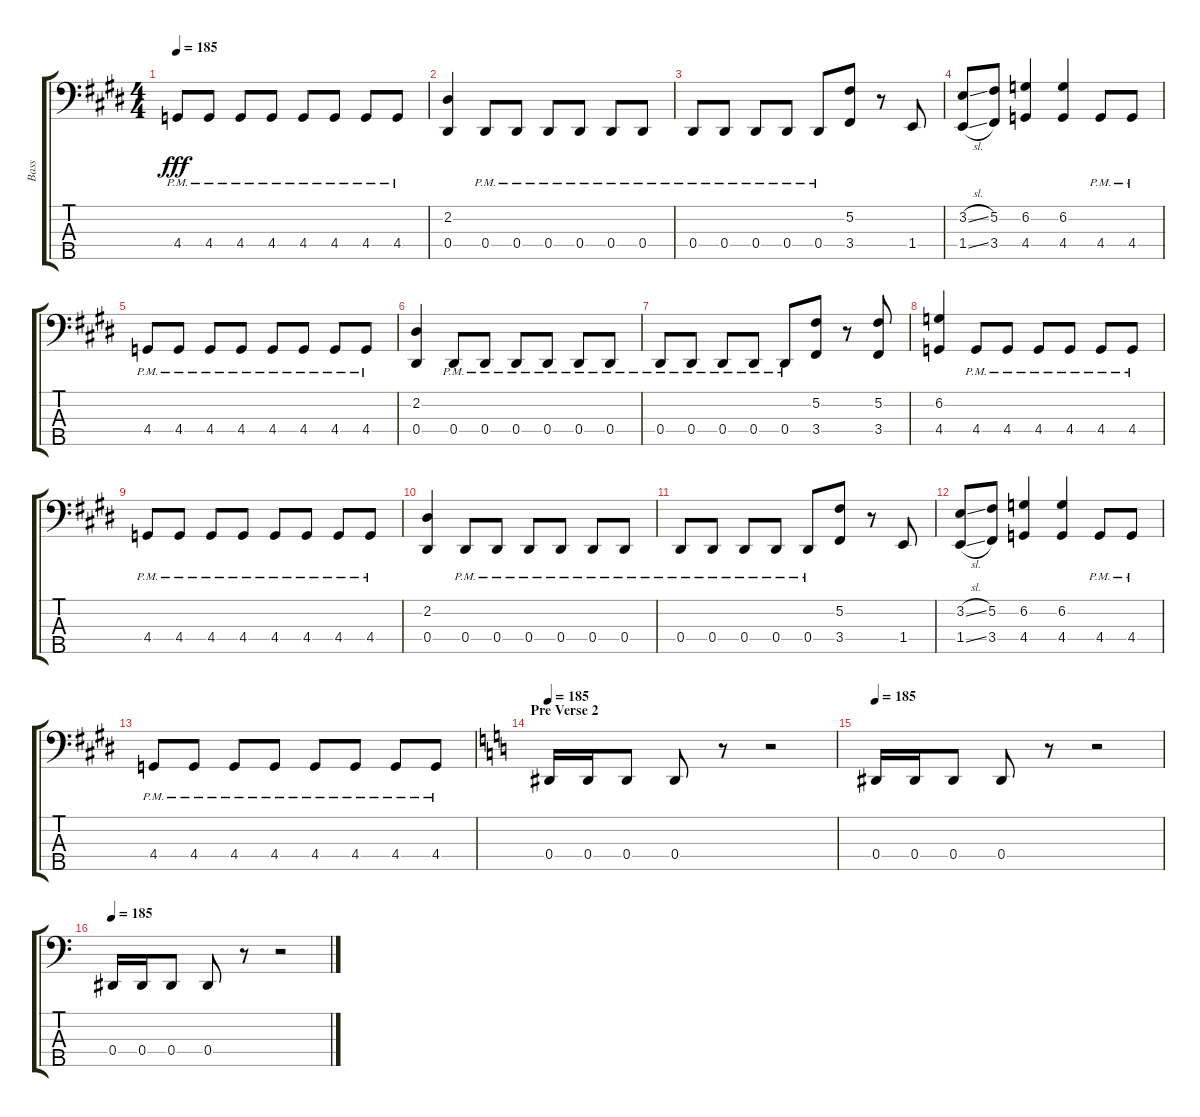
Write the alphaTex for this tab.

\track ("Bass" "Bass") {instrument electricbassfinger}
\staff {score tabs}
\tuning (Gb2 Db2 Ab1 Eb1 Bb0) {hide}
\ts (4 4)
\tempo 185
\clef f4
\ks e
4.4{pm}.8{dy fff} 4.4{pm}.8 4.4{pm}.8 4.4{pm}.8 4.4{pm}.8 4.4{pm}.8 4.4{pm}.8 4.4{pm}.8 |
(2.2 0.4).4 0.4{pm}.8 0.4{pm}.8 0.4{pm}.8 0.4{pm}.8 0.4{pm}.8 0.4{pm}.8 |
0.4{pm}.8 0.4{pm}.8 0.4{pm}.8 0.4{pm}.8 0.4{pm}.8 (5.2 3.4).8 r.8 1.4.8 |
(3.2{sl} 1.4{sl}).8 (5.2 3.4).8 (6.2 4.4).4 (6.2 4.4).4 4.4{pm}.8 4.4{pm}.8 |
4.4{pm}.8 4.4{pm}.8 4.4{pm}.8 4.4{pm}.8 4.4{pm}.8 4.4{pm}.8 4.4{pm}.8 4.4{pm}.8 |
(2.2 0.4).4 0.4{pm}.8 0.4{pm}.8 0.4{pm}.8 0.4{pm}.8 0.4{pm}.8 0.4{pm}.8 |
0.4{pm}.8 0.4{pm}.8 0.4{pm}.8 0.4{pm}.8 0.4{pm}.8 (5.2 3.4).8 r.8 (5.2 3.4).8 |
(6.2 4.4).4 4.4{pm}.8 4.4{pm}.8 4.4{pm}.8 4.4{pm}.8 4.4{pm}.8 4.4{pm}.8 |
4.4{pm}.8 4.4{pm}.8 4.4{pm}.8 4.4{pm}.8 4.4{pm}.8 4.4{pm}.8 4.4{pm}.8 4.4{pm}.8 |
(2.2 0.4).4 0.4{pm}.8 0.4{pm}.8 0.4{pm}.8 0.4{pm}.8 0.4{pm}.8 0.4{pm}.8 |
0.4{pm}.8 0.4{pm}.8 0.4{pm}.8 0.4{pm}.8 0.4{pm}.8 (5.2 3.4).8 r.8 1.4.8 |
(3.2{sl} 1.4{sl}).8 (5.2 3.4).8 (6.2 4.4).4 (6.2 4.4).4 4.4{pm}.8 4.4{pm}.8 |
4.4{pm}.8 4.4{pm}.8 4.4{pm}.8 4.4{pm}.8 4.4{pm}.8 4.4{pm}.8 4.4{pm}.8 4.4{pm}.8 |
\section ("" "Pre Verse 2")
\tempo 185
\ks c
0.4.16 0.4.16 0.4.8 0.4.8 r.8 r.2 |
\tempo 185
0.4.16 0.4.16 0.4.8 0.4.8 r.8 r.2 |
\tempo 185
0.4.16 0.4.16 0.4.8 0.4.8 r.8 r.2
